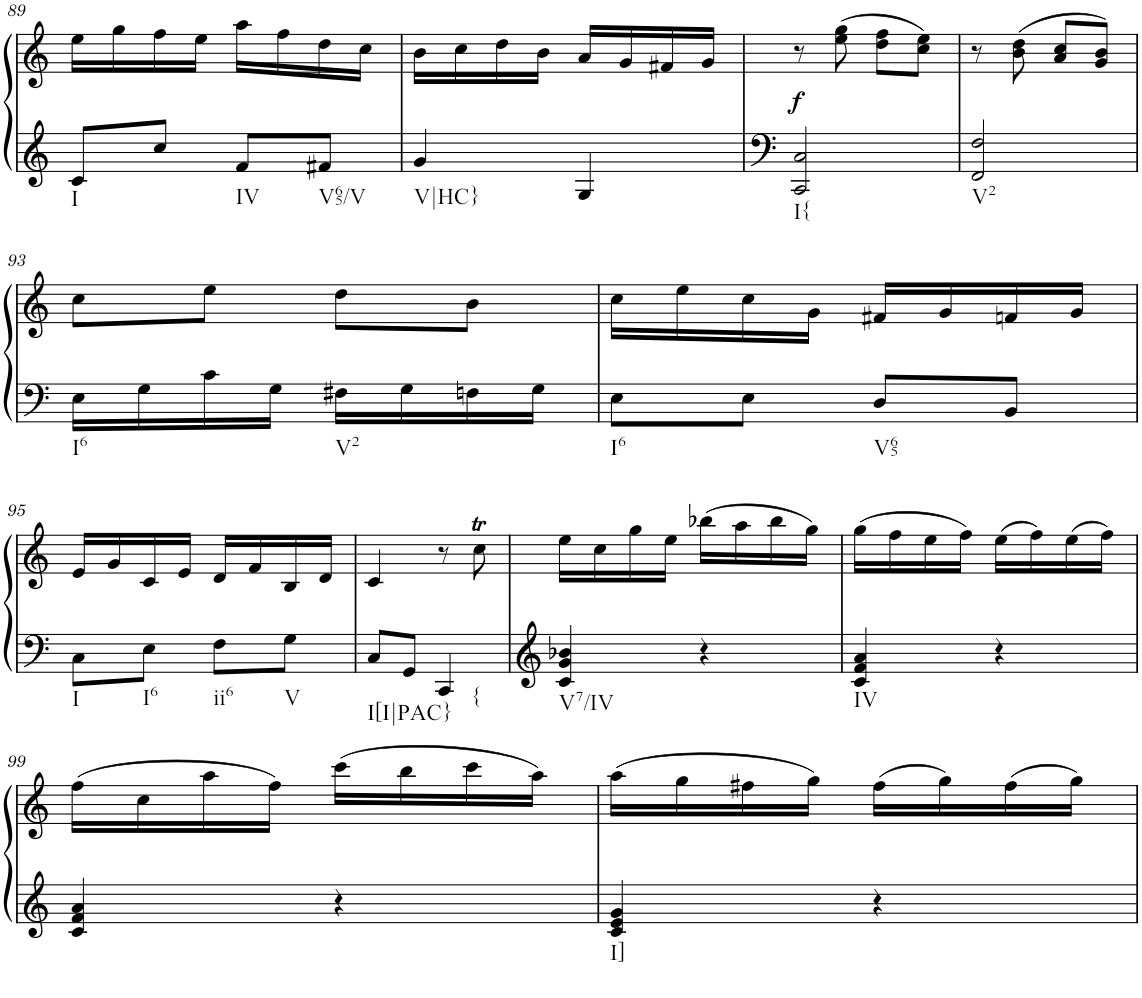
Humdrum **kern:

**kern	**kern	**dynam
*part1	*part1	*part1
*staff2	*staff1	*staff1/2
*I"Klavier linke Hand	*	*
!!LO:PB:g=z
*clefF4	*clefF4	*
*k[]	*k[]	*
*M2/4	*M2/4	*
=89	=89	=89
!LO:TX:b:t=I	!	!
8c/L	16ee\LL	.
.	16gg\	.
8cc/J	16ff\	.
.	16ee\JJ	.
!LO:TX:b:t=IV	!	!
8f/L	16aa\LL	.
.	16ff\	.
!LO:TX:b:t=V65/V	!	!
8f#X/J	16dd\	.
.	16cc\JJ	.
=90	=90	=90
!LO:TX:b:t=V|HC}	!	!
4g/	16b\LL	.
.	16cc\	.
.	16dd\	.
.	16b\JJ	.
4G/	16a/LL	.
.	16g/	.
.	16f#X/	.
.	16g/JJ	.
=91	=91	=91
!LO:TX:b:t=I{	!	!
!	!	!LO:DY:b
2CC/ 2C/	8r	f
.	(8ee\ 8gg\	.
.	8dd\ 8ff\L	.
.	8cc\ 8ee\J)	.
=92	=92	=92
!LO:TX:b:t=V2	!	!
2FF/ 2F/	8r	.
.	(8b\ 8dd\	.
.	8a/ 8cc/L	.
.	8g/ 8b/J)	.
!!LO:LB:g=z
=93	=93	=93
!LO:TX:b:t=I6	!	!
16E\LL	8cc\L	.
16G\	.	.
16c\	8ee\J	.
16G\JJ	.	.
!LO:TX:b:t=V2	!	!
16F#X\LL	8dd\L	.
16G\	.	.
16Fn\	8b\J	.
16G\JJ	.	.
=94	=94	=94
!LO:TX:b:t=I6	!	!
8E\L	16cc\LL	.
.	16ee\	.
8E\J	16cc\	.
.	16g\JJ	.
!LO:TX:b:t=V65	!	!
8D/L	16f#X/LL	.
.	16g/	.
8BB/J	16fn/	.
.	16g/JJ	.
!!LO:LB:g=z
=95	=95	=95
!LO:TX:b:t=I	!	!
8C\L	16e/LL	.
.	16g/	.
!LO:TX:b:t=I6	!	!
8E\J	16c/	.
.	16e/JJ	.
!LO:TX:b:t=ii6	!	!
8F\L	16d/LL	.
.	16f/	.
!LO:TX:b:t=V	!	!
8G\J	16B/	.
.	16d/JJ	.
=96	=96	=96
!LO:TX:b:t=I[I|PAC}	!	!
8C/L	4c/	.
8GG/J	.	.
!LO:TX:b:t={	!	!
4CC/	8r	.
.	8ccT\	.
=97	=97	=97
!LO:TX:b:t=V7/IV	!	!
4c/ 4g/ 4b-X/	16ee\LL	.
.	16cc\	.
.	16gg\	.
.	16ee\JJ	.
4r	(16bb-X\LL	.
.	16aa\	.
.	16bb-\	.
.	16gg\JJ)	.
=98	=98	=98
!LO:TX:b:t=IV	!	!
4c/ 4f/ 4a/	(16gg\LL	.
.	16ff\	.
.	16ee\	.
.	16ff\JJ)	.
4r	(16ee\LL	.
.	16ff\)	.
.	(16ee\	.
.	16ff\JJ)	.
!!LO:LB:g=z
=99	=99	=99
4c/ 4f/ 4a/	(16ff\LL	.
.	16cc\	.
.	16aa\	.
.	16ff\JJ)	.
4r	(16ccc\LL	.
.	16bb\	.
.	16ccc\	.
.	16aa\JJ)	.
=100	=100	=100
!LO:TX:b:t=I]	!	!
4c/ 4e/ 4g/	(16aa\LL	.
.	16gg\	.
.	16ff#X\	.
.	16gg\JJ)	.
4r	(16ff#\LL	.
.	16gg\)	.
.	(16ff#\	.
.	16gg\JJ)	.
=	=	=
*-	*-	*-
